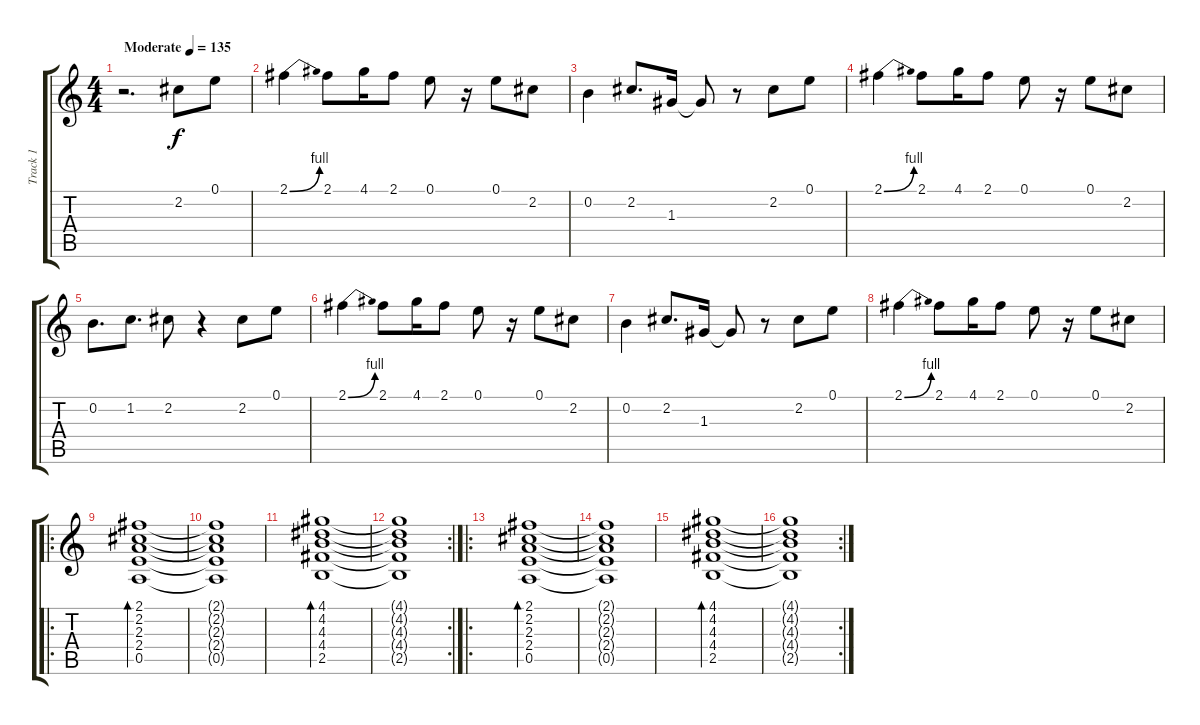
\track ("Track 1" "Track 1") {instrument overdrivenguitar}
\staff {score tabs}
\tuning (E4 B3 G3 D3 A2 E2) {hide}
\ts (4 4)
\tempo (135 "Moderate")
\clef g2
\ks c
r.2{d dy f instrument overdrivenguitar} 2.2.8 0.1.8 |
2.1{be (bend 0 0 60 4)}.4 2.1.8 4.1.16 2.1.8 0.1.8 r.16 0.1.8 2.2.8 |
0.2.4 2.2.8{d} 1.3.16 1.3{t}.8 r.8 2.2.8 0.1.8 |
2.1{be (bend 0 0 60 4)}.4 2.1.8 4.1.16 2.1.8 0.1.8 r.16 0.1.8 2.2.8 |
0.2.8{d} 1.2.8{d} 2.2.8 r.4 2.2.8 0.1.8 |
2.1{be (bend 0 0 60 4)}.4 2.1.8 4.1.16 2.1.8 0.1.8 r.16 0.1.8 2.2.8 |
0.2.4 2.2.8{d} 1.3.16 1.3{t}.8 r.8 2.2.8 0.1.8 |
2.1{be (bend 0 0 60 4)}.4 2.1.8 4.1.16 2.1.8 0.1.8 r.16 0.1.8 2.2.8 |
\ro
(2.1 2.2 2.3 2.4 0.5).1{bd 30} |
(2.1{t} 2.2{t} 2.3{t} 2.4{t} 0.5{t}).1 |
(4.1 4.2 4.3 4.4 2.5).1{bd 30} |
\rc 2
(4.1{t} 4.2{t} 4.3{t} 4.4{t} 2.5{t}).1 |
\ro
(2.1 2.2 2.3 2.4 0.5).1{bd 30} |
(2.1{t} 2.2{t} 2.3{t} 2.4{t} 0.5{t}).1 |
(4.1 4.2 4.3 4.4 2.5).1{bd 30} |
\rc 2
(4.1{t} 4.2{t} 4.3{t} 4.4{t} 2.5{t}).1
